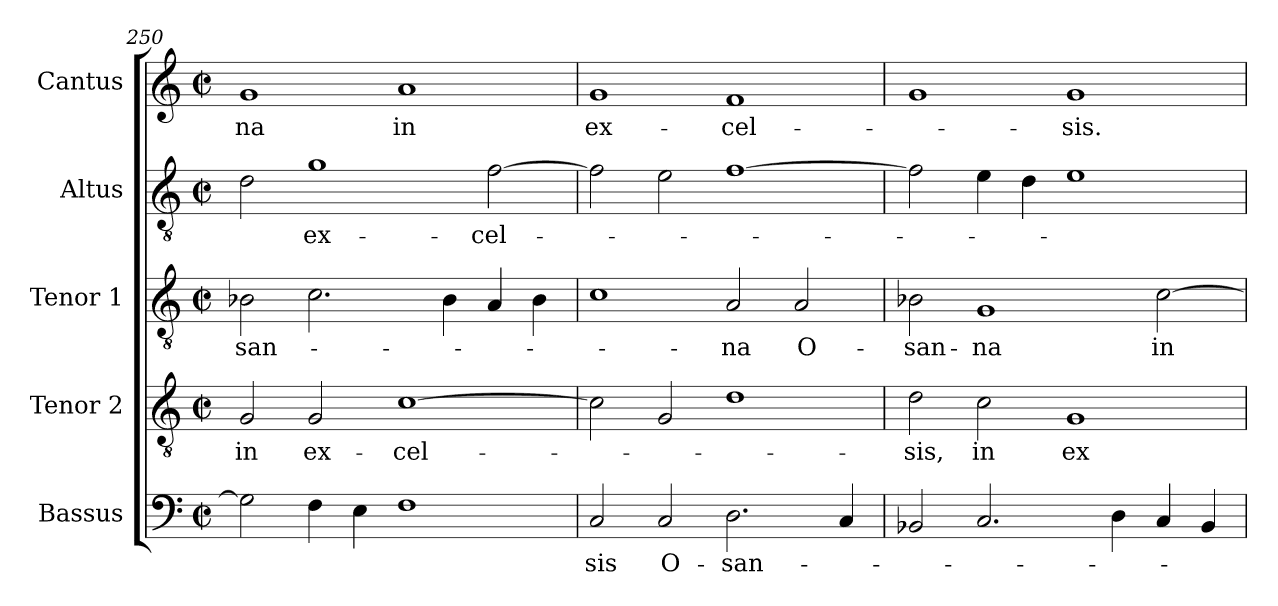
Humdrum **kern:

**kern	**text	**kern	**text	**kern	**text	**kern	**text	**kern	**text
*part5	*part5	*part4	*part4	*part3	*part3	*part2	*part2	*part1	*part1
*staff5	*staff5	*staff4	*staff4	*staff3	*staff3	*staff2	*staff2	*staff1	*staff1
*I"Bassus	*	*I"Tenor 2	*	*I"Tenor 1	*	*I"Altus	*	*I"Cantus	*
*clefF4	*	*clefGv2	*	*clefGv2	*	*clefGv2	*	*clefG2	*
*k[]	*	*k[]	*	*k[]	*	*k[]	*	*k[]	*
*C:	*	*C:	*	*C:	*	*C:	*	*C:	*
*M2/2	*	*M2/2	*	*M2/2	*	*M2/2	*	*M2/2	*
*met(c|)	*	*met(c|)	*	*met(c|)	*	*met(c|)	*	*met(c|)	*
=250	=250	=250	=250	=250	=250	=250	=250	=250	=250
!	!	!	!LO:LY:b:cj	!	!LO:LY:b:cj	!	!	!	!LO:LY:b:cj
2G\]	.	2G/	in	2B-X\	-san-	2d\	.	1g	-na
!	!	!	!LO:LY:b:cj	!	!	!	!LO:LY:b:cj	!	!
4F\	.	2G/	ex-	2.c\	.	1g	ex-	.	.
4E\	.	.	.	.	.	.	.	.	.
!	!	!	!LO:LY:b:cj	!	!	!	!	!	!LO:LY:b:cj
1F	.	[>1c	-cel-	.	.	.	.	1a	in
.	.	.	.	4B-\	.	.	.	.	.
!	!	!	!	!	!	!	!LO:LY:b:cj	!	!
.	.	.	.	4A/	.	[>2f\	-cel-	.	.
.	.	.	.	4B-\	.	.	.	.	.
=251	=251	=251	=251	=251	=251	=251	=251	=251	=251
!	!LO:LY:b:cj	!	!	!	!	!	!	!	!LO:LY:b:cj
2C/	-sis	2c\]	.	1c	.	2f\]	.	1g	ex-
!	!LO:LY:b:cj	!	!	!	!	!	!	!	!
2C/	O-	2G/	.	.	.	2e\	.	.	.
!	!LO:LY:b:cj	!	!	!	!LO:LY:b:cj	!	!	!	!LO:LY:b:cj
2.D\	-san-	1d	.	2A/	-na	[>1f	.	1f	-cel-
!	!	!	!	!	!LO:LY:b:cj	!	!	!	!
.	.	.	.	2A/	O-	.	.	.	.
4C/	.	.	.	.	.	.	.	.	.
=252	=252	=252	=252	=252	=252	=252	=252	=252	=252
!	!	!	!LO:LY:b:cj	!	!LO:LY:b:cj	!	!	!	!
2BB-X/	.	2d\	-sis,	2B-X\	-san-	2f\]	.	1g	.
!	!	!	!LO:LY:b:cj	!	!LO:LY:b:cj	!	!	!	!
2.C/	.	2c\	in	1G	-na	4e\	.	.	.
.	.	.	.	.	.	4d\	.	.	.
!	!	!	!LO:LY:b:cj	!	!	!	!	!	!LO:LY:b:cj
.	.	1G	ex-	.	.	1e	.	1g	-sis.
4D\	.	.	.	.	.	.	.	.	.
!	!	!	!	!	!LO:LY:b:cj	!	!	!	!
4C/	.	.	.	[>2c\	in	.	.	.	.
4BB-/	.	.	.	.	.	.	.	.	.
=	=	=	=	=	=	=	=	=	=
*-	*-	*-	*-	*-	*-	*-	*-	*-	*-
